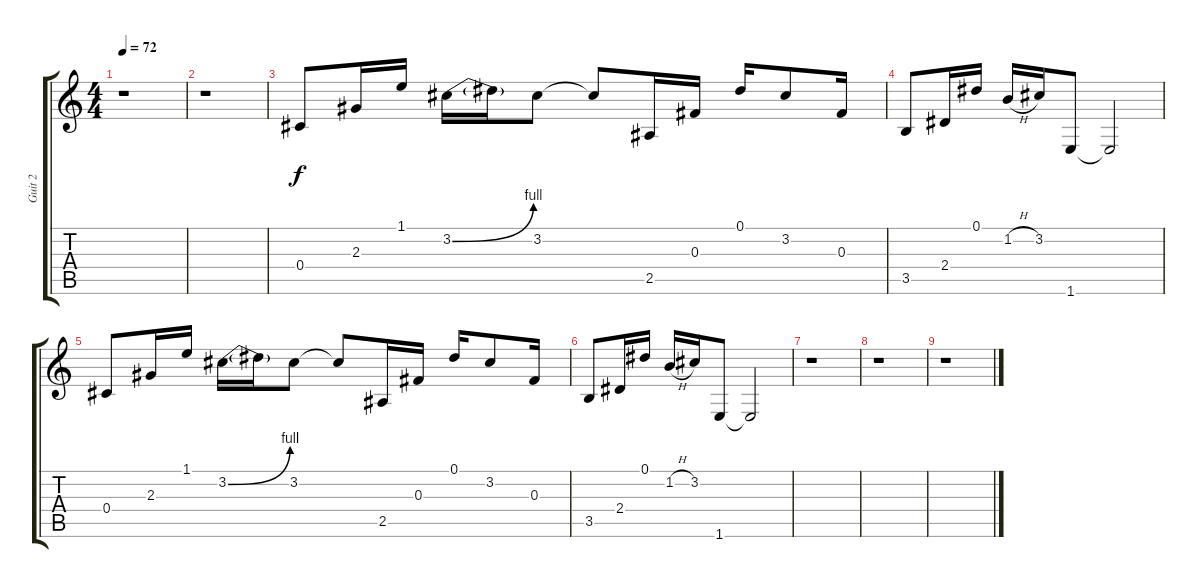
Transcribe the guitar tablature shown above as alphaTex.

\track ("Guit 2" "Guit 2") {instrument acousticguitarsteel}
\staff {score tabs}
\tuning (Eb4 Bb3 Gb3 Db3 Ab2 Eb2) {hide}
\ts (4 4)
\tempo 72
\clef g2
\ks c
r.1{dy f} |
r.1 |
0.4.8 2.3.16 1.1.16 3.2{be (bend 0 0 60 4)}.16 3.2{t}.16 3.2.8 3.2{t}.8 2.5.16 0.3.16 0.1.16 3.2.8 0.3.16 |
3.5.8 2.4.16 0.1.16 1.2{h}.16 3.2.16 1.6.8 1.6{t}.2 |
0.4.8 2.3.16 1.1.16 3.2{be (bend 0 0 60 4)}.16 3.2{t}.16 3.2.8 3.2{t}.8 2.5.16 0.3.16 0.1.16 3.2.8 0.3.16 |
3.5.8 2.4.16 0.1.16 1.2{h}.16 3.2.16 1.6.8 1.6{t}.2 |
r.1 |
r.1 |
r.1
